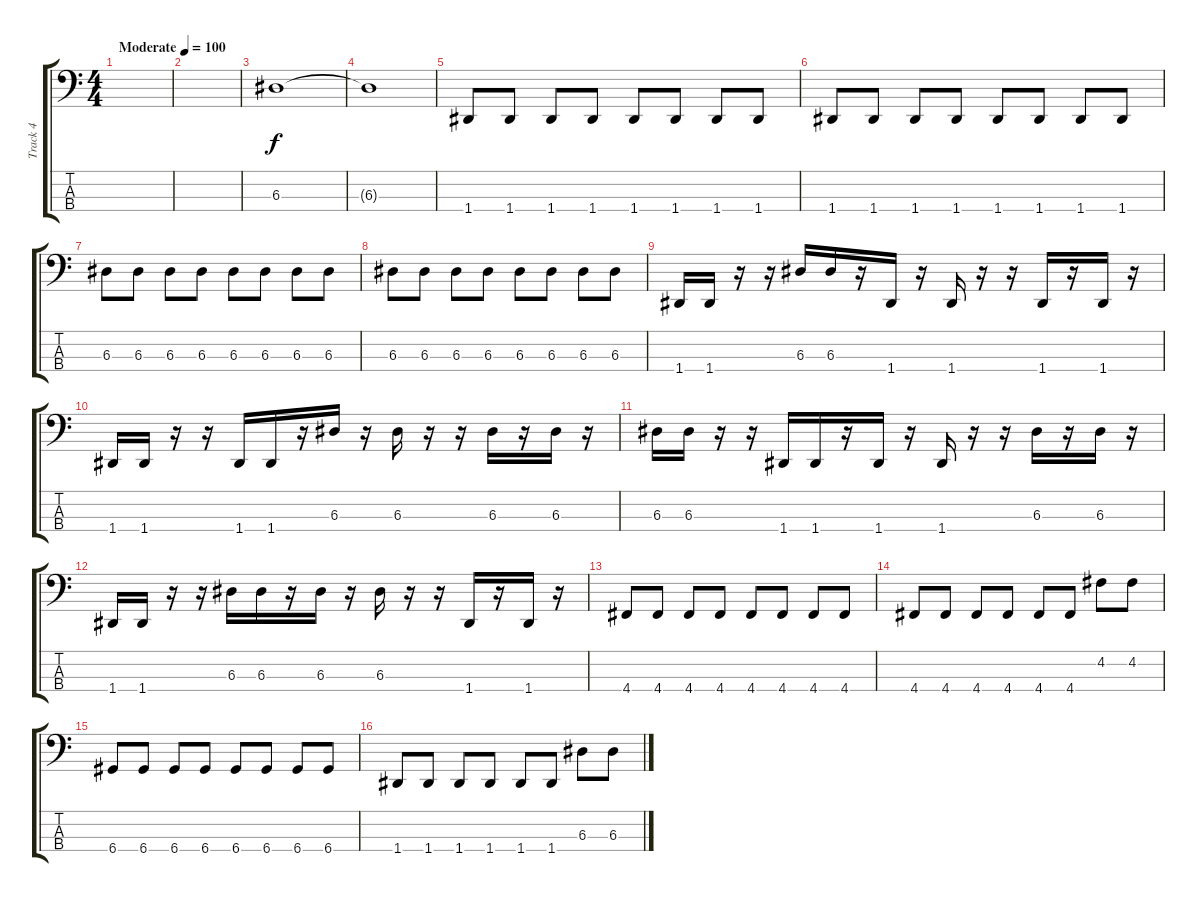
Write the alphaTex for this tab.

\track ("Track 4" "Track 4") {instrument electricbassfinger}
\staff {score tabs}
\tuning (G2 D2 A1 D1) {hide}
\ts (4 4)
\tempo (100 "Moderate")
\clef f4
\ks c
|
|
6.3.1 |
6.3{t}.1 |
1.4.8 1.4.8 1.4.8 1.4.8 1.4.8 1.4.8 1.4.8 1.4.8 |
1.4.8 1.4.8 1.4.8 1.4.8 1.4.8 1.4.8 1.4.8 1.4.8 |
6.3.8 6.3.8 6.3.8 6.3.8 6.3.8 6.3.8 6.3.8 6.3.8 |
6.3.8 6.3.8 6.3.8 6.3.8 6.3.8 6.3.8 6.3.8 6.3.8 |
1.4.16 1.4.16 r.16 r.16 6.3.16 6.3.16 r.16 1.4.16 r.16 1.4.16 r.16 r.16 1.4.16 r.16 1.4.16 r.16 |
1.4.16 1.4.16 r.16 r.16 1.4.16 1.4.16 r.16 6.3.16 r.16 6.3.16 r.16 r.16 6.3.16 r.16 6.3.16 r.16 |
6.3.16 6.3.16 r.16 r.16 1.4.16 1.4.16 r.16 1.4.16 r.16 1.4.16 r.16 r.16 6.3.16 r.16 6.3.16 r.16 |
1.4.16 1.4.16 r.16 r.16 6.3.16 6.3.16 r.16 6.3.16 r.16 6.3.16 r.16 r.16 1.4.16 r.16 1.4.16 r.16 |
4.4.8 4.4.8 4.4.8 4.4.8 4.4.8 4.4.8 4.4.8 4.4.8 |
4.4.8 4.4.8 4.4.8 4.4.8 4.4.8 4.4.8 4.2.8 4.2.8 |
6.4.8 6.4.8 6.4.8 6.4.8 6.4.8 6.4.8 6.4.8 6.4.8 |
1.4.8 1.4.8 1.4.8 1.4.8 1.4.8 1.4.8 6.3.8 6.3.8
